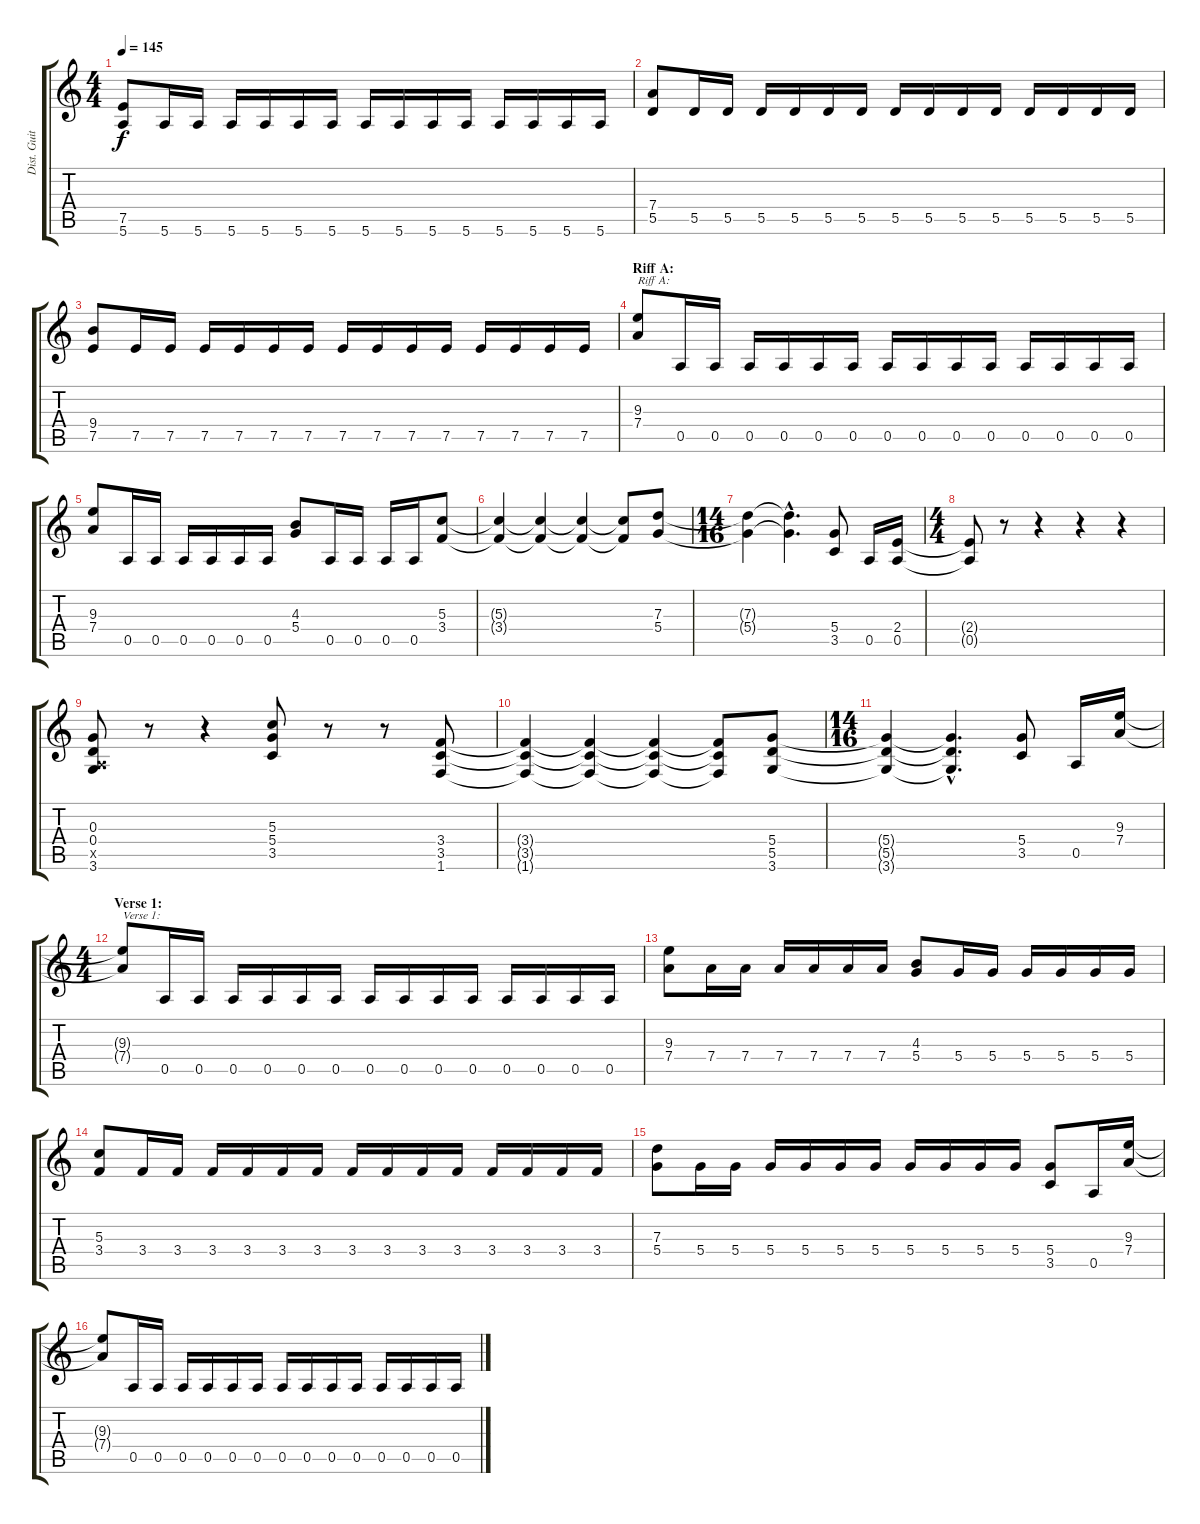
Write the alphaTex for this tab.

\track ("Dist. Guitar 2" "Dist. Guit") {instrument distortionguitar}
\staff {score tabs}
\tuning (E4 B3 G3 D3 A2 E2) {hide}
\ts (4 4)
\tempo 145
\clef g2
\ks c
(7.5 5.6).8{dy f} 5.6.16 5.6.16 5.6.16 5.6.16 5.6.16 5.6.16 5.6.16 5.6.16 5.6.16 5.6.16 5.6.16 5.6.16 5.6.16 5.6.16 |
(7.4 5.5).8 5.5.16 5.5.16 5.5.16 5.5.16 5.5.16 5.5.16 5.5.16 5.5.16 5.5.16 5.5.16 5.5.16 5.5.16 5.5.16 5.5.16 |
(9.4 7.5).8 7.5.16 7.5.16 7.5.16 7.5.16 7.5.16 7.5.16 7.5.16 7.5.16 7.5.16 7.5.16 7.5.16 7.5.16 7.5.16 7.5.16 |
\section ("" "Riff A:")
(9.3 7.4).8{txt "Riff A:"} 0.5.16 0.5.16 0.5.16 0.5.16 0.5.16 0.5.16 0.5.16 0.5.16 0.5.16 0.5.16 0.5.16 0.5.16 0.5.16 0.5.16 |
(9.3 7.4).8 0.5.16 0.5.16 0.5.16 0.5.16 0.5.16 0.5.16 (4.3 5.4).8 0.5.16 0.5.16 0.5.16 0.5.16 (5.3 3.4).8 |
(5.3{t} 3.4{t}).4 (5.3{t} 3.4{t}).4 (5.3{t} 3.4{t}).4 (5.3{t} 3.4{t}).8 (7.3 5.4).8 |
\ts (14 16)
(7.3{t} 5.4{t}).4 (7.3{hac t} 5.4{hac t}).4{d} (5.4 3.5).8 0.5.16 (2.4 0.5).16 |
\ts (4 4)
(2.4{t} 0.5{t}).8 r.8 r.4 r.4 r.4 |
(0.3 0.4 0.5{x} 3.6).8 r.8 r.4 (5.3 5.4 3.5).8 r.8 r.8 (3.4 3.5 1.6).8 |
(3.4{t} 3.5{t} 1.6{t}).4 (3.4{t} 3.5{t} 1.6{t}).4 (3.4{t} 3.5{t} 1.6{t}).4 (3.4{t} 3.5{t} 1.6{t}).8 (5.4 5.5 3.6).8 |
\ts (14 16)
(5.4{t} 5.5{t} 3.6{t}).4 (5.4{hac t} 5.5{hac t} 3.6{hac t}).4{d} (5.4 3.5).8 0.5.16 (9.3 7.4).16 |
\ts (4 4)
\section ("" "Verse 1:")
(9.3{t} 7.4{t}).8{txt "Verse 1:"} 0.5.16 0.5.16 0.5.16 0.5.16 0.5.16 0.5.16 0.5.16 0.5.16 0.5.16 0.5.16 0.5.16 0.5.16 0.5.16 0.5.16 |
(9.3 7.4).8 7.4.16 7.4.16 7.4.16 7.4.16 7.4.16 7.4.16 (4.3 5.4).8 5.4.16 5.4.16 5.4.16 5.4.16 5.4.16 5.4.16 |
(5.3 3.4).8 3.4.16 3.4.16 3.4.16 3.4.16 3.4.16 3.4.16 3.4.16 3.4.16 3.4.16 3.4.16 3.4.16 3.4.16 3.4.16 3.4.16 |
(7.3 5.4).8 5.4.16 5.4.16 5.4.16 5.4.16 5.4.16 5.4.16 5.4.16 5.4.16 5.4.16 5.4.16 (5.4 3.5).8 0.5.16 (9.3 7.4).16 |
(9.3{t} 7.4{t}).8 0.5.16 0.5.16 0.5.16 0.5.16 0.5.16 0.5.16 0.5.16 0.5.16 0.5.16 0.5.16 0.5.16 0.5.16 0.5.16 0.5.16
